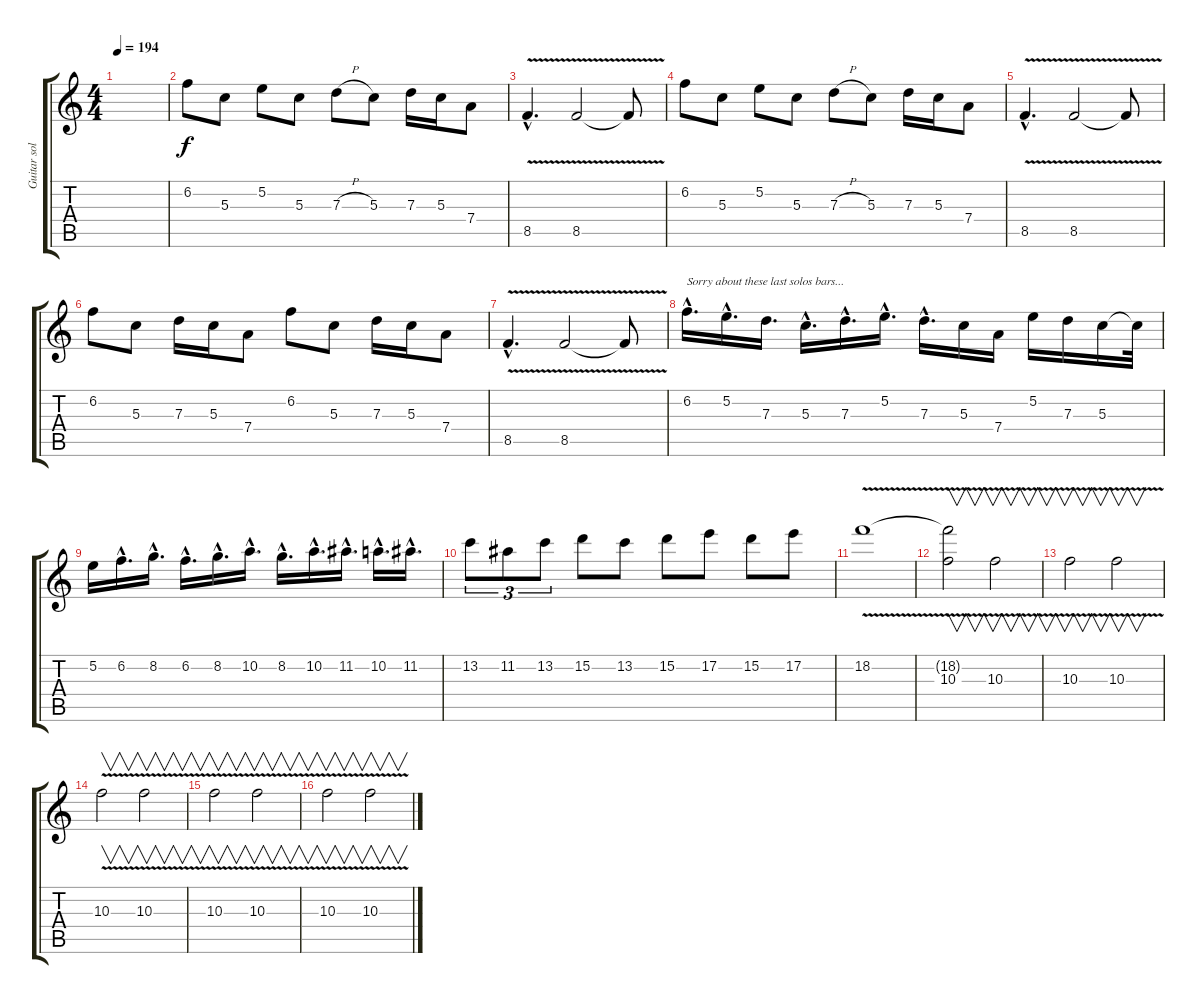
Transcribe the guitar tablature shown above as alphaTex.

\track ("Guitar solo" "Guitar sol") {instrument overdrivenguitar}
\staff {score tabs}
\tuning (E4 B3 G3 D3 A2 E2) {hide}
\ts (4 4)
\tempo 194
\clef g2
\ks c
|
6.2.8 5.3.8 5.2.8 5.3.8 7.3{h}.8 5.3.8 7.3.16 5.3.16 7.4.8 |
8.5{v hac}.4{d} 8.5{v}.2 8.5{t}.8 |
6.2.8 5.3.8 5.2.8 5.3.8 7.3{h}.8 5.3.8 7.3.16 5.3.16 7.4.8 |
8.5{v hac}.4{d} 8.5{v}.2 8.5{t}.8 |
6.2.8 5.3.8 7.3.16 5.3.16 7.4.8 6.2.8 5.3.8 7.3.16 5.3.16 7.4.8 |
8.5{v hac}.4{d} 8.5{v}.2 8.5{t}.8 |
6.2{hac}.16{d txt "Sorry about these last solos bars..."} 5.2{hac}.16{d} 7.3.16{d} 5.3{hac}.16{d} 7.3{hac}.16{d} 5.2{hac}.16{d} 7.3{hac}.16{d} 5.3.16 7.4.16 5.2.16 7.3.16 5.3.16 5.3{t}.32 |
5.2.16 6.2{hac}.16{d} 8.2{hac}.16{d} 6.2{hac}.16{d} 8.2{hac}.16{d} 10.2{hac}.16{d} 8.2{hac}.16{d} 10.2{hac}.16{d} 11.2{hac}.16{d} 10.2{hac}.16{d} 11.2{hac}.16{d} |
13.2.8{tu (3 2)} 11.2.8{tu (3 2)} 13.2.8{tu (3 2)} 15.2.8 13.2.8 15.2.8 17.2.8 15.2.8 17.2.8 |
18.2{v}.1{volume 7} |
(18.2{t} 10.3{v}).2{v} 10.3{v}.2{v} |
10.3{v}.2{v} 10.3{v}.2{v} |
10.3{v}.2{v} 10.3{v}.2{v} |
10.3{v}.2{v} 10.3{v}.2{v} |
10.3{v}.2{v} 10.3{v}.2{v}
